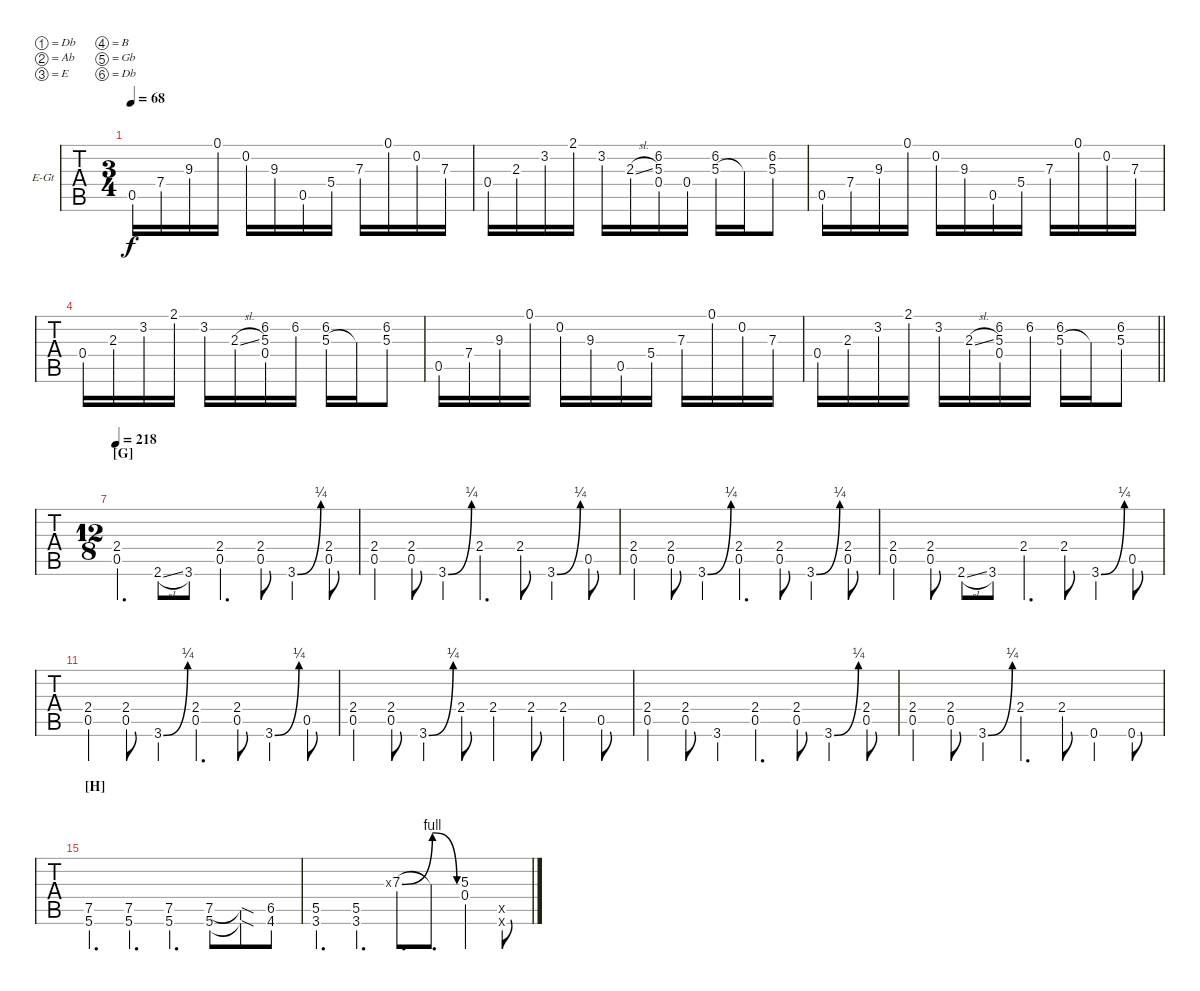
\bracketExtendMode nobrackets
\firstSystemTrackNameOrientation horizontal
\otherSystemsTrackNameOrientation horizontal
\defaultBarNumberDisplay FirstOfSystem
\track ("Guitar 1" "E-Gt") {instrument distortionguitar}
\staff {tabs}
\tuning (Db4 Ab3 E3 B2 Gb2 Db2)
\ts (3 4)
\tempo 68
\clef g2
\ks c
0.5.16{lyrics (0 "") lyrics (1 "") lyrics (2 "") lyrics (3 "") lyrics (4 "") dy f} 7.4.16{lyrics (0 "") lyrics (1 "") lyrics (2 "") lyrics (3 "") lyrics (4 "")} 9.3.16{lyrics (0 "") lyrics (1 "") lyrics (2 "") lyrics (3 "") lyrics (4 "")} 0.1.16{lyrics (0 "") lyrics (1 "") lyrics (2 "") lyrics (3 "") lyrics (4 "")} 0.2.16 9.3.16 0.5.16 5.4.16 7.3.16 0.1.16 0.2.16 7.3.16 |
0.4.16{lyrics (0 "") lyrics (1 "") lyrics (2 "") lyrics (3 "") lyrics (4 "") beam invert} 2.3.16{lyrics (0 "") lyrics (1 "") lyrics (2 "") lyrics (3 "") lyrics (4 "") beam invert} 3.2.16{lyrics (0 "") lyrics (1 "") lyrics (2 "") lyrics (3 "") lyrics (4 "") beam invert} 2.1.16{lyrics (0 "") lyrics (1 "") lyrics (2 "") lyrics (3 "") lyrics (4 "") beam invert} 3.2.16 2.3{sl}.16 (6.2 5.3 0.4).16 0.4.16 (6.2 5.3).16 5.3{t}.16 (6.2 5.3).8 |
0.5.16{lyrics (0 "") lyrics (1 "") lyrics (2 "") lyrics (3 "") lyrics (4 "")} 7.4.16{lyrics (0 "") lyrics (1 "") lyrics (2 "") lyrics (3 "") lyrics (4 "")} 9.3.16{lyrics (0 "") lyrics (1 "") lyrics (2 "") lyrics (3 "") lyrics (4 "")} 0.1.16{lyrics (0 "") lyrics (1 "") lyrics (2 "") lyrics (3 "") lyrics (4 "")} 0.2.16 9.3.16 0.5.16 5.4.16 7.3.16 0.1.16 0.2.16 7.3.16 |
0.4.16{lyrics (0 "") lyrics (1 "") lyrics (2 "") lyrics (3 "") lyrics (4 "") beam invert} 2.3.16{lyrics (0 "") lyrics (1 "") lyrics (2 "") lyrics (3 "") lyrics (4 "") beam invert} 3.2.16{lyrics (0 "") lyrics (1 "") lyrics (2 "") lyrics (3 "") lyrics (4 "") beam invert} 2.1.16{lyrics (0 "") lyrics (1 "") lyrics (2 "") lyrics (3 "") lyrics (4 "") beam invert} 3.2.16 2.3{sl}.16 (6.2 5.3 0.4).16 6.2.16 (6.2 5.3).16 5.3{t}.16 (6.2 5.3).8 |
0.5.16{lyrics (0 "") lyrics (1 "") lyrics (2 "") lyrics (3 "") lyrics (4 "")} 7.4.16{lyrics (0 "") lyrics (1 "") lyrics (2 "") lyrics (3 "") lyrics (4 "")} 9.3.16{lyrics (0 "") lyrics (1 "") lyrics (2 "") lyrics (3 "") lyrics (4 "")} 0.1.16{lyrics (0 "") lyrics (1 "") lyrics (2 "") lyrics (3 "") lyrics (4 "")} 0.2.16 9.3.16 0.5.16 5.4.16 7.3.16 0.1.16 0.2.16 7.3.16 |
\barLineRight lightlight
0.4.16{lyrics (0 "") lyrics (1 "") lyrics (2 "") lyrics (3 "") lyrics (4 "") beam invert} 2.3.16{lyrics (0 "") lyrics (1 "") lyrics (2 "") lyrics (3 "") lyrics (4 "") beam invert} 3.2.16{lyrics (0 "") lyrics (1 "") lyrics (2 "") lyrics (3 "") lyrics (4 "") beam invert} 2.1.16{lyrics (0 "") lyrics (1 "") lyrics (2 "") lyrics (3 "") lyrics (4 "") beam invert} 3.2.16 2.3{sl}.16 (6.2 5.3 0.4).16 6.2.16 (6.2 5.3).16 5.3{t}.16 (6.2 5.3).8 |
\ts (12 8)
\section ("G" "")
\tempo 218
(2.4 0.5).4{d lyrics (0 "") lyrics (1 "") lyrics (2 "") lyrics (3 "") lyrics (4 "")} 2.6{sl}.8{lyrics (0 "") lyrics (1 "") lyrics (2 "") lyrics (3 "") lyrics (4 "")} 3.6.8{lyrics (0 "") lyrics (1 "") lyrics (2 "") lyrics (3 "") lyrics (4 "")} (2.4 0.5).4{d lyrics (0 "") lyrics (1 "") lyrics (2 "") lyrics (3 "") lyrics (4 "")} (0.5 2.4).8 3.6{be (bend 0 0 60 1)}.4 (0.5 2.4).8 |
(0.5 2.4).4{lyrics (0 "") lyrics (1 "") lyrics (2 "") lyrics (3 "") lyrics (4 "")} (0.5 2.4).8{lyrics (0 "") lyrics (1 "") lyrics (2 "") lyrics (3 "") lyrics (4 "")} 3.6{be (bend 0 0 60 1)}.4{lyrics (0 "") lyrics (1 "") lyrics (2 "") lyrics (3 "") lyrics (4 "")} 2.4.4{d lyrics (0 "") lyrics (1 "") lyrics (2 "") lyrics (3 "") lyrics (4 "")} 2.4.8 3.6{be (bend 0 0 60 1)}.4 0.5.8 |
(2.4 0.5).4{lyrics (0 "") lyrics (1 "") lyrics (2 "") lyrics (3 "") lyrics (4 "")} (0.5 2.4).8{lyrics (0 "") lyrics (1 "") lyrics (2 "") lyrics (3 "") lyrics (4 "")} 3.6{be (bend 0 0 60 1)}.4{lyrics (0 "") lyrics (1 "") lyrics (2 "") lyrics (3 "") lyrics (4 "")} (2.4 0.5).4{d lyrics (0 "") lyrics (1 "") lyrics (2 "") lyrics (3 "") lyrics (4 "")} (2.4 0.5).8 3.6{be (bend 0 0 60 1)}.4 (0.5 2.4).8 |
(0.5 2.4).4{lyrics (0 "") lyrics (1 "") lyrics (2 "") lyrics (3 "") lyrics (4 "")} (0.5 2.4).8{lyrics (0 "") lyrics (1 "") lyrics (2 "") lyrics (3 "") lyrics (4 "")} 2.6{sl}.8{lyrics (0 "") lyrics (1 "") lyrics (2 "") lyrics (3 "") lyrics (4 "")} 3.6.8{lyrics (0 "") lyrics (1 "") lyrics (2 "") lyrics (3 "") lyrics (4 "")} 2.4.4{d} 2.4.8 3.6{be (bend 0 0 60 1)}.4 0.5.8 |
(2.4 0.5).4{lyrics (0 "") lyrics (1 "") lyrics (2 "") lyrics (3 "") lyrics (4 "")} (0.5 2.4).8{lyrics (0 "") lyrics (1 "") lyrics (2 "") lyrics (3 "") lyrics (4 "")} 3.6{be (bend 0 0 60 1)}.4{lyrics (0 "") lyrics (1 "") lyrics (2 "") lyrics (3 "") lyrics (4 "")} (2.4 0.5).4{d lyrics (0 "") lyrics (1 "") lyrics (2 "") lyrics (3 "") lyrics (4 "")} (2.4 0.5).8 3.6{be (bend 0 0 60 1)}.4 0.5.8 |
(2.4 0.5).4{lyrics (0 "") lyrics (1 "") lyrics (2 "") lyrics (3 "") lyrics (4 "")} (2.4 0.5).8{lyrics (0 "") lyrics (1 "") lyrics (2 "") lyrics (3 "") lyrics (4 "")} 3.6{be (bend 0 0 60 1)}.4{lyrics (0 "") lyrics (1 "") lyrics (2 "") lyrics (3 "") lyrics (4 "")} 2.4.8{lyrics (0 "") lyrics (1 "") lyrics (2 "") lyrics (3 "") lyrics (4 "")} 2.4.4 2.4.8 2.4.4 0.5.8 |
(2.4 0.5).4{lyrics (0 "") lyrics (1 "") lyrics (2 "") lyrics (3 "") lyrics (4 "")} (2.4 0.5).8{lyrics (0 "") lyrics (1 "") lyrics (2 "") lyrics (3 "") lyrics (4 "")} 3.6.4{lyrics (0 "") lyrics (1 "") lyrics (2 "") lyrics (3 "") lyrics (4 "")} (2.4 0.5).4{d lyrics (0 "") lyrics (1 "") lyrics (2 "") lyrics (3 "") lyrics (4 "")} (2.4 0.5).8 3.6{be (bend 0 0 60 1)}.4 (0.5 2.4).8 |
(0.5 2.4).4{lyrics (0 "") lyrics (1 "") lyrics (2 "") lyrics (3 "") lyrics (4 "")} (0.5 2.4).8{lyrics (0 "") lyrics (1 "") lyrics (2 "") lyrics (3 "") lyrics (4 "")} 3.6{be (bend 0 0 60 1)}.4{lyrics (0 "") lyrics (1 "") lyrics (2 "") lyrics (3 "") lyrics (4 "")} 2.4.4{d lyrics (0 "") lyrics (1 "") lyrics (2 "") lyrics (3 "") lyrics (4 "")} 2.4.8 0.6.4 0.6.8 |
\section ("H" "")
(7.5 5.6).4{d lyrics (0 "") lyrics (1 "") lyrics (2 "") lyrics (3 "") lyrics (4 "")} (7.5 5.6).4{d lyrics (0 "") lyrics (1 "") lyrics (2 "") lyrics (3 "") lyrics (4 "")} (7.5 5.6).4{d lyrics (0 "") lyrics (1 "") lyrics (2 "") lyrics (3 "") lyrics (4 "")} (7.5 5.6).8{lyrics (0 "") lyrics (1 "") lyrics (2 "") lyrics (3 "") lyrics (4 "")} (7.5{sod t} 5.6{sod t}).8 (6.5 4.6).8 |
(5.5 3.6).4{d lyrics (0 "") lyrics (1 "") lyrics (2 "") lyrics (3 "") lyrics (4 "")} (5.5 3.6).4{d lyrics (0 "") lyrics (1 "") lyrics (2 "") lyrics (3 "") lyrics (4 "")} 7.3{x}.8{lyrics (0 "") lyrics (1 "") lyrics (2 "") lyrics (3 "") lyrics (4 "") gr} 7.3{be (bend 0 0 60 4)}.8{d lyrics (0 "") lyrics (1 "") lyrics (2 "") lyrics (3 "") lyrics (4 "")} 7.3{be (release 0 4 60 0) t}.8{d} (5.3 0.4).4 (4.5{x} 2.6{x}).8
